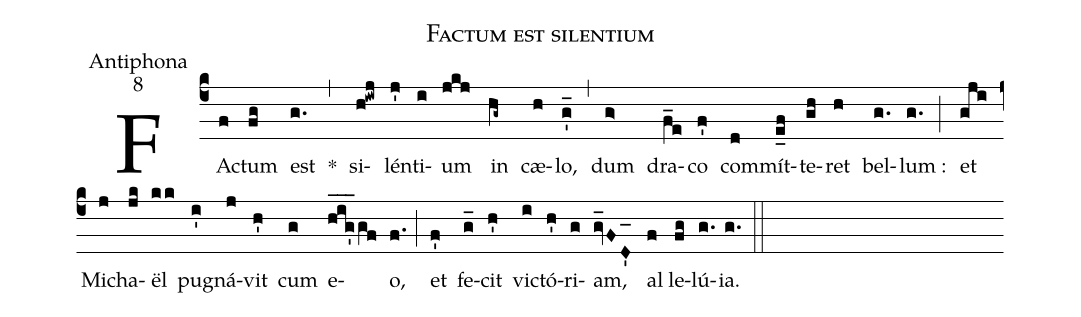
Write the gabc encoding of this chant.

name:Factum est silentium;
office-part:Antiphona;
mode:8;
%%
(c4) FAc(f)tum(fg) est(g.) *(,) si(h!iwj)lén(j')ti(i)um(jkj) in(hg~) cæ(h)lo,(g'_) (,) dum(g>) dra(f_e)co(f') com(d)mít(e_f)te(gh)ret(h) bel(g.)lum :(g.) (;) et(gji) Mi(j)cha(jk)ël(kk) pu(i')gná(j)vit(h') cum(g) e(hig'___gf)o,(f.) (;) et(f') fe(g_)cit(h') vi(i)ctó(h')ri(g)am,(gv_FD'_) al (f)le(fg)lú(g.)ia.(g.) (::)
